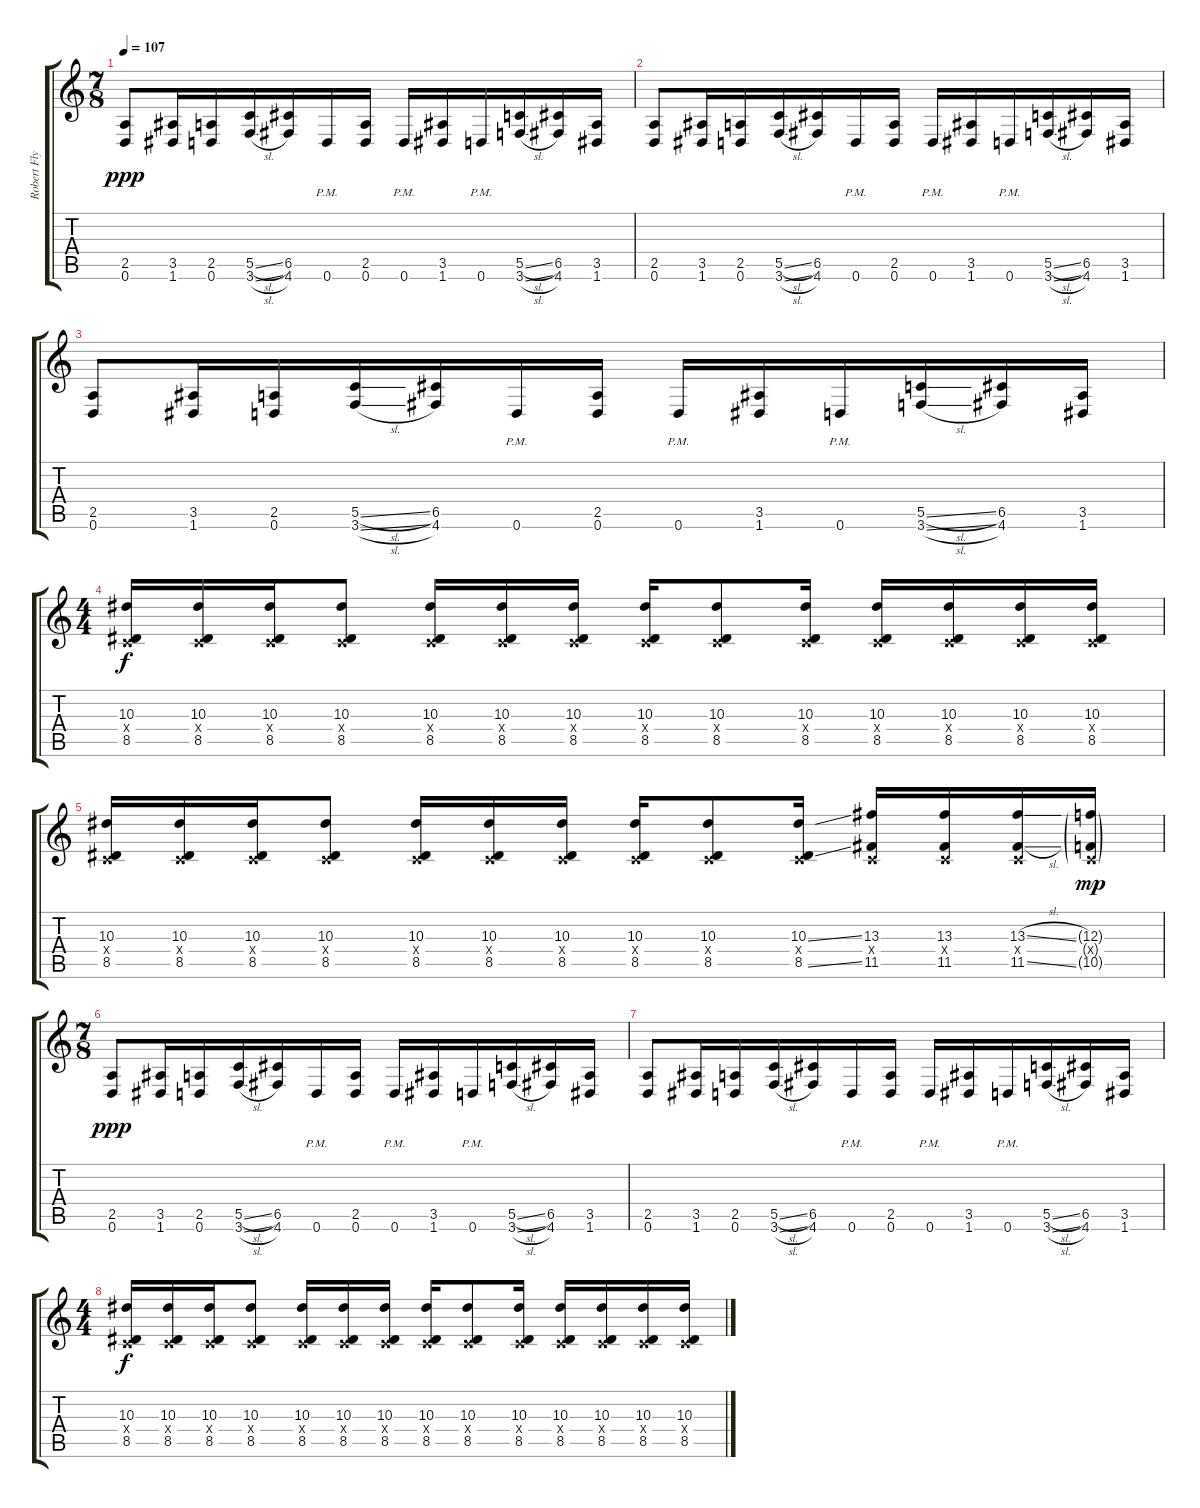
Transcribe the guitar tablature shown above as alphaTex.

\track ("Robert Flynn" "Robert Fly") {instrument distortionguitar}
\staff {score tabs}
\tuning (D4 A3 F3 C3 G2 D2) {hide}
\ts (7 8)
\tempo 107
\clef g2
\ks c
(2.5 0.6).8{dy ppp} (3.5 1.6).16 (2.5 0.6).16 (5.5{sl} 3.6{sl}).16 (6.5 4.6).16 0.6{pm}.16 (2.5 0.6).16 0.6{pm}.16 (3.5 1.6).16 0.6{pm}.16 (5.5{sl} 3.6{sl}).16 (6.5 4.6).16 (3.5 1.6).16 |
(2.5 0.6).8 (3.5 1.6).16 (2.5 0.6).16 (5.5{sl} 3.6{sl}).16 (6.5 4.6).16 0.6{pm}.16 (2.5 0.6).16 0.6{pm}.16 (3.5 1.6).16 0.6{pm}.16 (5.5{sl} 3.6{sl}).16 (6.5 4.6).16 (3.5 1.6).16 |
(2.5 0.6).8 (3.5 1.6).16 (2.5 0.6).16 (5.5{sl} 3.6{sl}).16 (6.5 4.6).16 0.6{pm}.16 (2.5 0.6).16 0.6{pm}.16 (3.5 1.6).16 0.6{pm}.16 (5.5{sl} 3.6{sl}).16 (6.5 4.6).16 (3.5 1.6).16 |
\ts (4 4)
(10.3 0.4{x} 8.5).16{dy f} (10.3 0.4{x} 8.5).16 (10.3 0.4{x} 8.5).16 (10.3 0.4{x} 8.5).8 (10.3 0.4{x} 8.5).16 (10.3 0.4{x} 8.5).16 (10.3 0.4{x} 8.5).16 (10.3 0.4{x} 8.5).16 (10.3 0.4{x} 8.5).8 (10.3 0.4{x} 8.5).16 (10.3 0.4{x} 8.5).16 (10.3 0.4{x} 8.5).16 (10.3 0.4{x} 8.5).16 (10.3 0.4{x} 8.5).16 |
(10.3 0.4{x} 8.5).16 (10.3 0.4{x} 8.5).16 (10.3 0.4{x} 8.5).16 (10.3 0.4{x} 8.5).8 (10.3 0.4{x} 8.5).16 (10.3 0.4{x} 8.5).16 (10.3 0.4{x} 8.5).16 (10.3 0.4{x} 8.5).16 (10.3 0.4{x} 8.5).8 (10.3{ss} 0.4{x} 8.5{ss}).16 (13.3 0.4{x} 11.5).16 (13.3 0.4{x} 11.5).16 (13.3{sl} 0.4{x} 11.5{sl}).16 (12.3{g} 0.4{g x} 10.5{g}).16{dy mp} |
\ts (7 8)
(2.5 0.6).8{dy ppp} (3.5 1.6).16 (2.5 0.6).16 (5.5{sl} 3.6{sl}).16 (6.5 4.6).16 0.6{pm}.16 (2.5 0.6).16 0.6{pm}.16 (3.5 1.6).16 0.6{pm}.16 (5.5{sl} 3.6{sl}).16 (6.5 4.6).16 (3.5 1.6).16 |
(2.5 0.6).8 (3.5 1.6).16 (2.5 0.6).16 (5.5{sl} 3.6{sl}).16 (6.5 4.6).16 0.6{pm}.16 (2.5 0.6).16 0.6{pm}.16 (3.5 1.6).16 0.6{pm}.16 (5.5{sl} 3.6{sl}).16 (6.5 4.6).16 (3.5 1.6).16 |
\ts (4 4)
(10.3 0.4{x} 8.5).16{dy f} (10.3 0.4{x} 8.5).16 (10.3 0.4{x} 8.5).16 (10.3 0.4{x} 8.5).8 (10.3 0.4{x} 8.5).16 (10.3 0.4{x} 8.5).16 (10.3 0.4{x} 8.5).16 (10.3 0.4{x} 8.5).16 (10.3 0.4{x} 8.5).8 (10.3 0.4{x} 8.5).16 (10.3 0.4{x} 8.5).16 (10.3 0.4{x} 8.5).16 (10.3 0.4{x} 8.5).16 (10.3 0.4{x} 8.5).16
